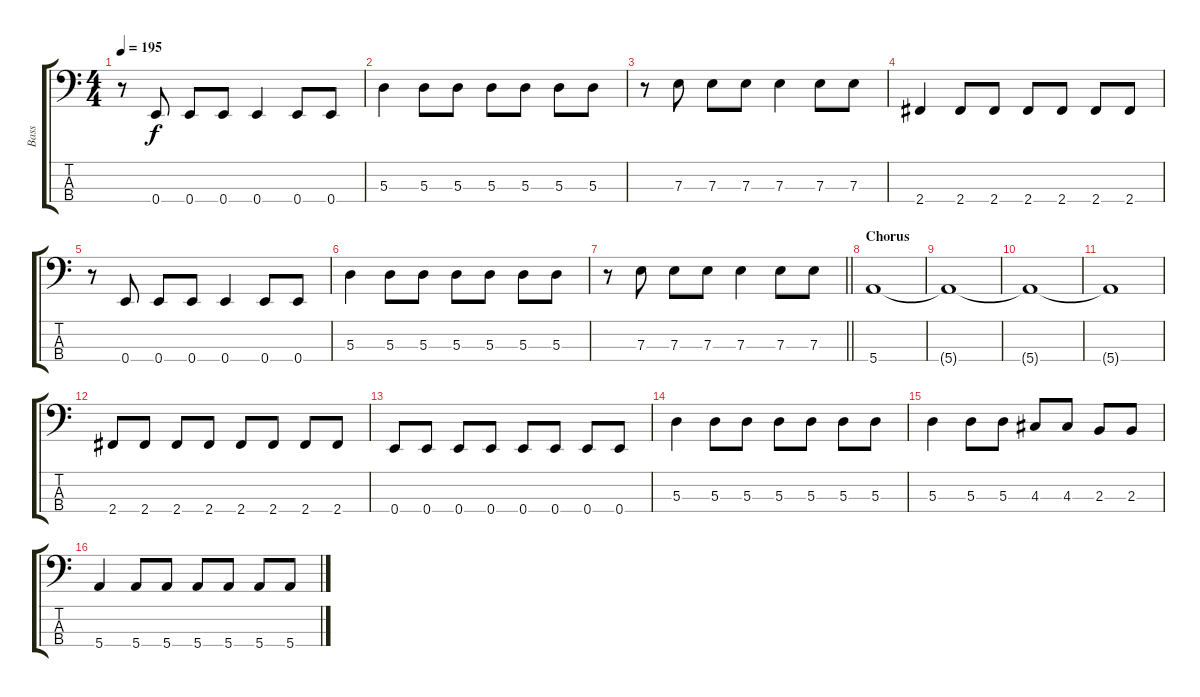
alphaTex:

\track ("Bass" "Bass") {instrument electricbasspick}
\staff {score tabs}
\tuning (G2 D2 A1 E1) {hide}
\ts (4 4)
\tempo 195
\clef f4
\ks c
r.8{dy f} 0.4.8 0.4.8 0.4.8 0.4.4 0.4.8 0.4.8 |
5.3.4 5.3.8 5.3.8 5.3.8 5.3.8 5.3.8 5.3.8 |
r.8 7.3.8 7.3.8 7.3.8 7.3.4 7.3.8 7.3.8 |
2.4.4 2.4.8 2.4.8 2.4.8 2.4.8 2.4.8 2.4.8 |
r.8 0.4.8 0.4.8 0.4.8 0.4.4 0.4.8 0.4.8 |
5.3.4 5.3.8 5.3.8 5.3.8 5.3.8 5.3.8 5.3.8 |
\barLineRight lightlight
r.8 7.3.8 7.3.8 7.3.8 7.3.4 7.3.8 7.3.8 |
\section ("" "Chorus")
5.4.1 |
5.4{t}.1 |
5.4{t}.1 |
5.4{t}.1 |
2.4.8 2.4.8 2.4.8 2.4.8 2.4.8 2.4.8 2.4.8 2.4.8 |
0.4.8 0.4.8 0.4.8 0.4.8 0.4.8 0.4.8 0.4.8 0.4.8 |
5.3.4 5.3.8 5.3.8 5.3.8 5.3.8 5.3.8 5.3.8 |
5.3.4 5.3.8 5.3.8 4.3.8 4.3.8 2.3.8 2.3.8 |
5.4.4 5.4.8 5.4.8 5.4.8 5.4.8 5.4.8 5.4.8
